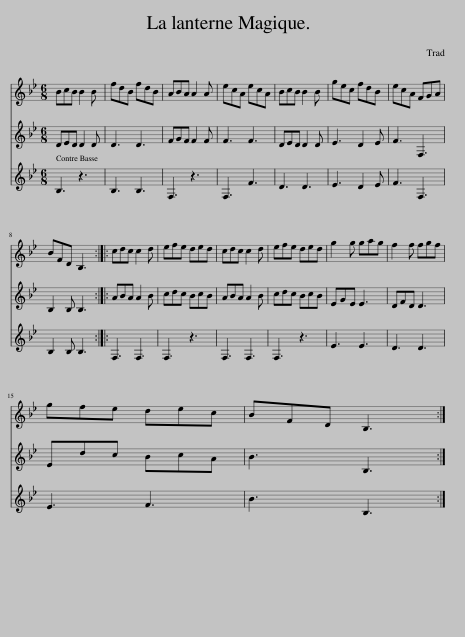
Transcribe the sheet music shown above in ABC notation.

X:1
%%score 1 2 3
L:1/8
M:6/8
I:linebreak $
K:Bb
V:1 treble
V:2 treble
V:3 treble
V:1
 BcB B2 B | fdB fdB | ABA A2 A | ecA ecA | BcB B2 B | %5
 gec fdB | ecA FGA |$ BFD B,3 :: cdc c2 d | efe ded | %10
 cdc c2 d | efe ded | g2 g gag | f2 f fgf |$ gfe dec | %15
 BFD B,3 :| %16
V:2
 DED D2 D | D3 D3 | FGF F2 F | F3 F3 | DED D2 D | %5
 E3 D2 E | F3 F,3 |$ B,2 B, B,3 :: ABA A2 B | cdc BcB | %10
 ABA A2 B | cdc BcB | EGE E3 | DFD D3 |$ Edc BcA | %15
 B3 B,3 :| %16
V:3
 B,3 z3 | B,3 B,3 | F,3 z3 | F,3 F3 | D3 D3 | %5
 E3 D2 E | F3 F,3 |$ B,2 B, B,3 :: F,3 F,3 | F,3 z3 | %10
 F,3 F,3 | F,3 z3 | E3 E3 | D3 D3 |$ E3 F3 | %15
 B3 B,3 :| %16
